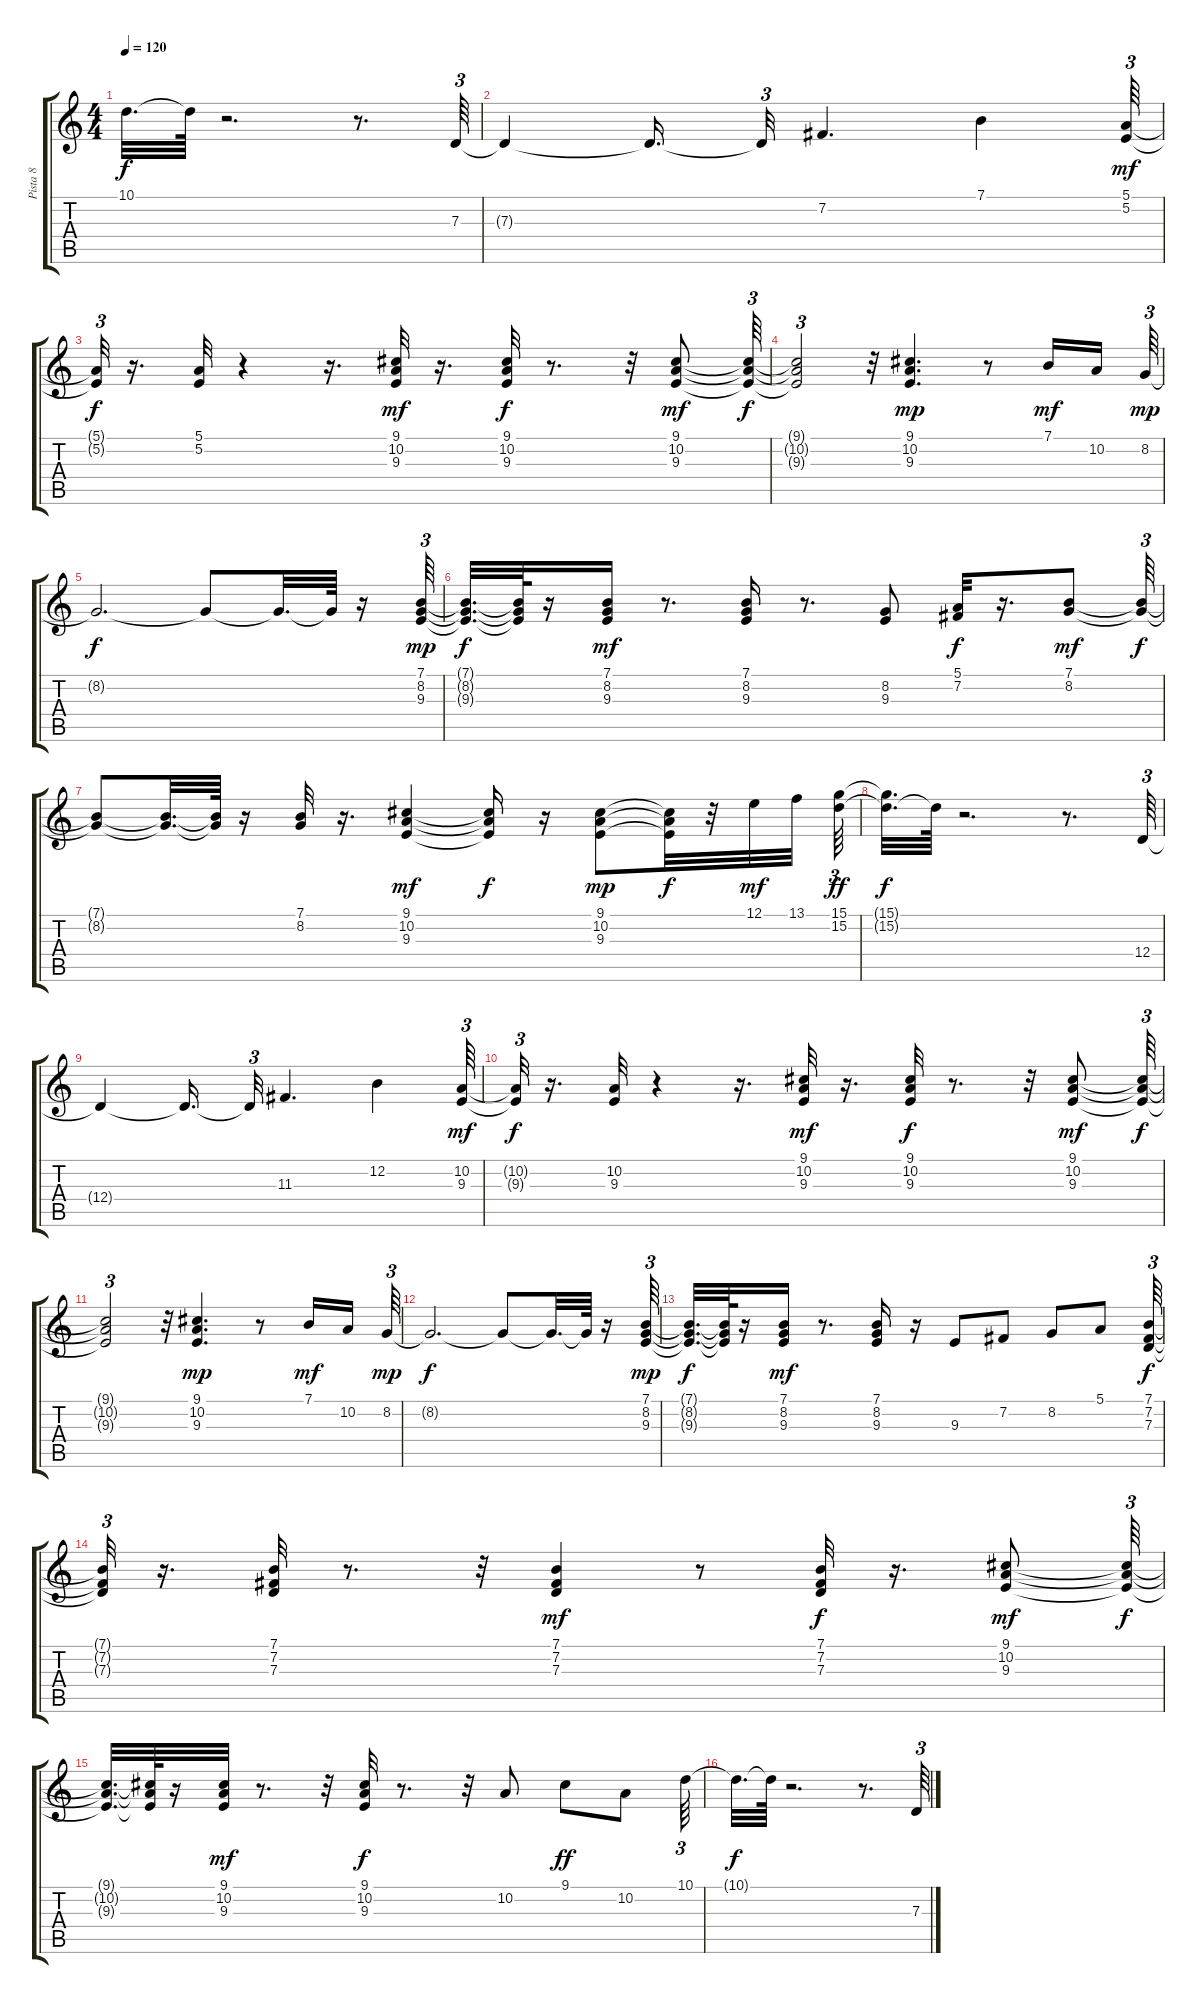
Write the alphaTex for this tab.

\track ("Pista 8" "Pista 8") {instrument tangoaccordion}
\staff {score tabs}
\tuning (E4 B3 G3 D3 A2 E2) {hide}
\ts (4 4)
\tempo 120
\clef g2
\ks c
10.1{t}.32{d dy f} 10.1{t}.64 r.2{d} r.8{d} 7.3.64{tu (3 2)} |
7.3{t}.4 7.3{t}.16{d} 7.3{t}.32{tu (3 2)} 7.2.4{d} 7.1.4 (5.1 5.2).64{tu (3 2) dy mf} |
(5.1{t} 5.2{t}).32{tu (3 2) dy f} r.16{d} (5.1 5.2).32 r.4 r.16{d} (9.1 10.2 9.3).32{dy mf} r.16{d} (9.1 10.2 9.3).32{dy f} r.8{d} r.32 (9.1 10.2 9.3).8{dy mf} (9.1{t} 10.2{t} 9.3{t}).64{tu (3 2) dy f} |
(9.1{t} 10.2{t} 9.3{t}).2{tu (3 2)} r.32 (9.1 10.2 9.3).4{d dy mp} r.8 7.1.16{dy mf} 10.2.16{beam splitsecondary} 8.2.64{tu (3 2) dy mp} |
8.2{t}.2{d dy f} 8.2{t}.8 8.2{t}.32{d} 8.2{t}.64 r.16 (7.1 8.2 9.3).64{tu (3 2) dy mp} |
(7.1{t} 8.2{t} 9.3{t}).32{d dy f} (7.1{t} 8.2{t} 9.3{t}).64 r.16 (7.1 8.2 9.3).16{dy mf} r.8{d} (7.1 8.2 9.3).16 r.8{d} (8.2 9.3).8 (5.1 7.2).32{dy f} r.16{d} (7.1 8.2).8{dy mf} (7.1{t} 8.2{t}).64{tu (3 2) dy f} |
(7.1{t} 8.2{t}).8 (7.1{t} 8.2{t}).32{d} (7.1{t} 8.2{t}).64 r.16 (7.1 8.2).32 r.16{d} (9.1 10.2 9.3).4{dy mf} (9.1{t} 10.2{t} 9.3{t}).16{dy f} r.16 (9.1 10.2 9.3).8{dy mp} (9.1{t} 10.2{t} 9.3{t}).32{dy f} r.32 12.1.32{dy mf} 13.1.32 (15.1 15.2).64{tu (3 2) dy ff} |
(15.1{t} 15.2{t}).32{d dy f} 15.2{t}.64 r.2{d} r.8{d} 12.4.64{tu (3 2)} |
12.4{t}.4 12.4{t}.16{d} 12.4{t}.32{tu (3 2)} 11.3.4{d} 12.2.4 (10.2 9.3).64{tu (3 2) dy mf} |
(10.2{t} 9.3{t}).32{tu (3 2) dy f} r.16{d} (10.2 9.3).32 r.4 r.16{d} (9.1 10.2 9.3).32{dy mf} r.16{d} (9.1 10.2 9.3).32{dy f} r.8{d} r.32 (9.1 10.2 9.3).8{dy mf} (9.1{t} 10.2{t} 9.3{t}).64{tu (3 2) dy f} |
(9.1{t} 10.2{t} 9.3{t}).2{tu (3 2)} r.32 (9.1 10.2 9.3).4{d dy mp} r.8 7.1.16{dy mf} 10.2.16{beam splitsecondary} 8.2.64{tu (3 2) dy mp} |
8.2{t}.2{d dy f} 8.2{t}.8 8.2{t}.32{d} 8.2{t}.64 r.16 (7.1 8.2 9.3).64{tu (3 2) dy mp} |
(7.1{t} 8.2{t} 9.3{t}).32{d dy f} (7.1{t} 8.2{t} 9.3{t}).64 r.16 (7.1 8.2 9.3).16{dy mf} r.8{d} (7.1 8.2 9.3).16 r.16 9.3.8 7.2.8 8.2.8 5.1.8 (7.1 7.2 7.3).64{tu (3 2) dy f} |
(7.1{t} 7.2{t} 7.3{t}).32{tu (3 2)} r.16{d} (7.1 7.2 7.3).32 r.8{d} r.32 (7.1 7.2 7.3).4{dy mf} r.8 (7.1 7.2 7.3).32{dy f} r.16{d} (9.1 10.2 9.3).8{dy mf} (9.1{t} 10.2{t} 9.3{t}).64{tu (3 2) dy f} |
(9.1{t} 10.2{t} 9.3{t}).32{d} (9.1{t} 10.2{t} 9.3{t}).64 r.16 (9.1 10.2 9.3).32{dy mf} r.8{d} r.32 (9.1 10.2 9.3).32{dy f} r.8{d} r.32 10.2.8 9.1.8{dy ff} 10.2.8 10.1.64{tu (3 2)} |
10.1{t}.32{d dy f} 10.1{t}.64 r.2{d} r.8{d} 7.3.64{tu (3 2)}
